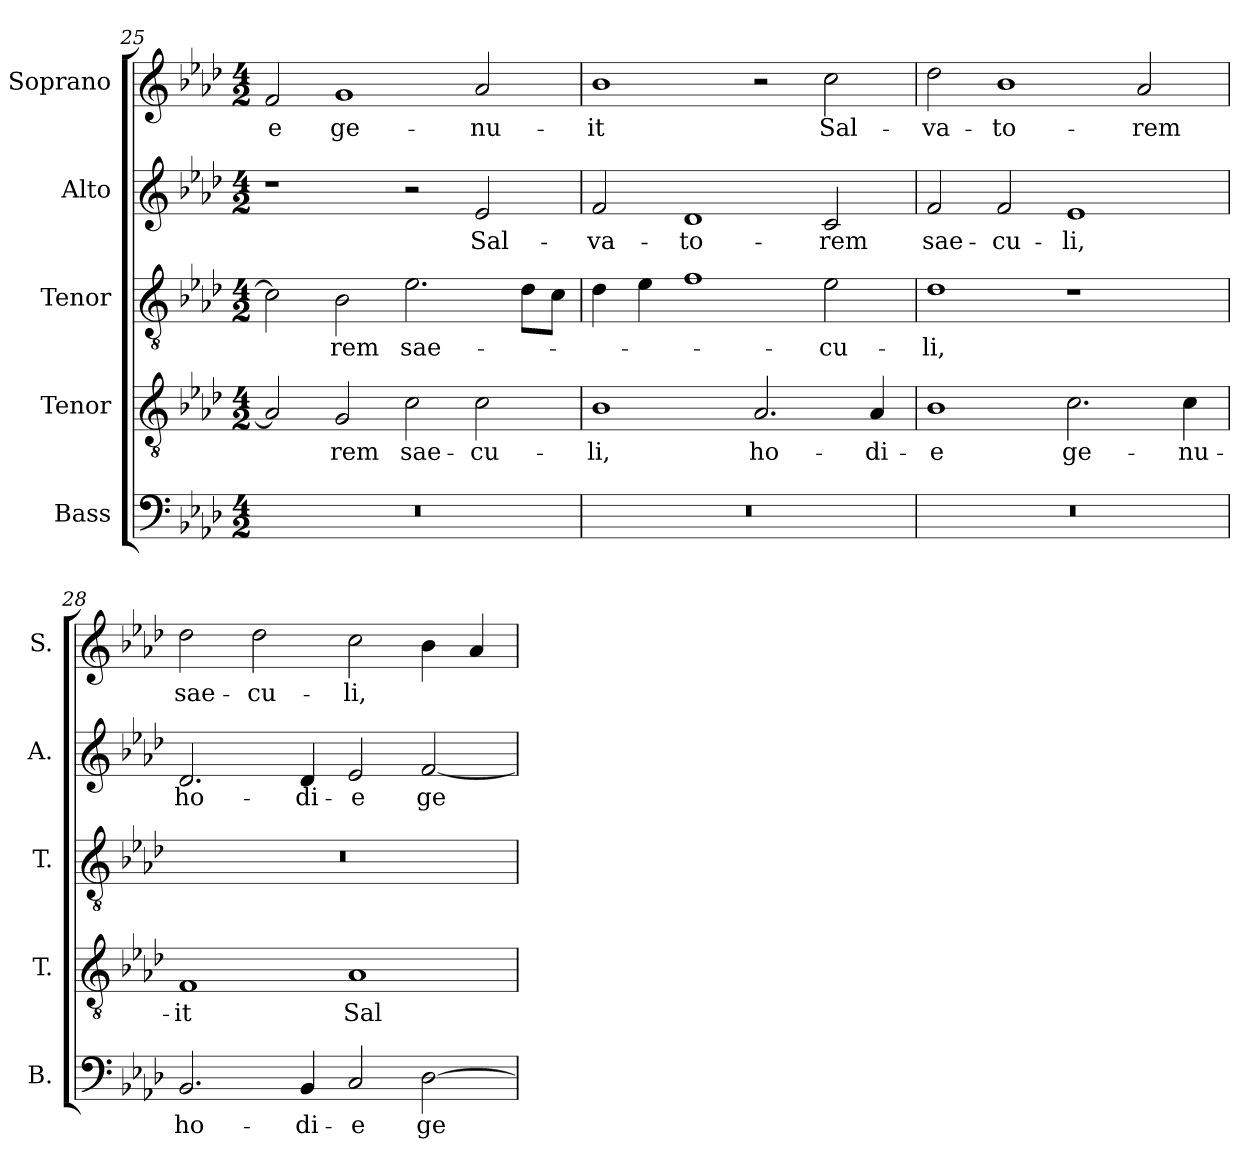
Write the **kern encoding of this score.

**kern	**text	**kern	**text	**kern	**text	**kern	**text	**kern	**text
*part5	*part5	*part4	*part4	*part3	*part3	*part2	*part2	*part1	*part1
*staff5	*staff5	*staff4	*staff4	*staff3	*staff3	*staff2	*staff2	*staff1	*staff1
*I"Bass	*	*I"Tenor	*	*I"Tenor	*	*I"Alto	*	*I"Soprano	*
*I'B.	*	*I'T.	*	*I'T.	*	*I'A.	*	*I'S.	*
*clefF4	*	*clefGv2	*	*clefGv2	*	*clefG2	*	*clefG2	*
*	*	*ITrd7c12	*	*ITrd7c12	*	*	*	*	*
*k[b-e-a-d-]	*	*k[b-e-a-d-]	*	*k[b-e-a-d-]	*	*k[b-e-a-d-]	*	*k[b-e-a-d-]	*
*A-:	*	*A-:	*	*A-:	*	*A-:	*	*A-:	*
*M4/2	*	*M4/2	*	*M4/2	*	*M4/2	*	*M4/2	*
=25	=25	=25	=25	=25	=25	=25	=25	=25	=25
!LO:N:vis=1	!	!	!	!	!	!	!	!	!
!	!	!	!	!	!	!	!	!	!LO:LY:b:color=#000000
0r	.	2AA-i/]	.	2Ci\]	.	1r	.	2fi/	-e
!	!	!	!LO:LY:b:color=#000000	!	!	!	!	!	!
!	!	!	!	!	!LO:LY:b:color=#000000	!	!	!	!
!	!	!	!	!	!	!	!	!	!LO:LY:b:color=#000000
.	.	2GGi/	-rem	2BB-i\	-rem	.	.	1gi	ge-
!	!	!	!LO:LY:b:color=#000000	!	!	!	!	!	!
!	!	!	!	!	!LO:LY:b:color=#000000	!	!	!	!
.	.	2Ci\	sae-	2.E-i\	sae-	2r	.	.	.
!	!	!	!LO:LY:b:color=#000000	!	!	!	!	!	!
!	!	!	!	!	!	!	!LO:LY:b:color=#000000	!	!
!	!	!	!	!	!	!	!	!	!LO:LY:b:color=#000000
.	.	2Ci\	-cu-	.	.	2e-i/	Sal-	2a-i/	-nu-
.	.	.	.	8D-i\L	.	.	.	.	.
.	.	.	.	8Ci\J	.	.	.	.	.
=26	=26	=26	=26	=26	=26	=26	=26	=26	=26
!LO:N:vis=1	!	!	!	!	!	!	!	!	!
!	!	!	!LO:LY:b:color=#000000	!	!	!	!	!	!
!	!	!	!	!	!	!	!LO:LY:b:color=#000000	!	!
!	!	!	!	!	!	!	!	!	!LO:LY:b:color=#000000
0r	.	1BB-i	-li,	4D-i\	.	2fi/	-va-	1b-i	-it
.	.	.	.	4E-i\	.	.	.	.	.
!	!	!	!	!	!	!	!LO:LY:b:color=#000000	!	!
.	.	.	.	1Fi	.	1d-i	-to-	.	.
!	!	!	!LO:LY:b:color=#000000	!	!	!	!	!	!
.	.	2.AA-i/	ho-	.	.	.	.	2r	.
!	!	!	!	!	!LO:LY:b:color=#000000	!	!	!	!
!	!	!	!	!	!	!	!LO:LY:b:color=#000000	!	!
!	!	!	!	!	!	!	!	!	!LO:LY:b:color=#000000
.	.	.	.	2E-i\	-cu-	2ci/	-rem	2cci\	Sal-
!	!	!	!LO:LY:b:color=#000000	!	!	!	!	!	!
.	.	4AA-i/	-di-	.	.	.	.	.	.
=27	=27	=27	=27	=27	=27	=27	=27	=27	=27
!LO:N:vis=1	!	!	!	!	!	!	!	!	!
!	!	!	!LO:LY:b:color=#000000	!	!	!	!	!	!
!	!	!	!	!	!LO:LY:b:color=#000000	!	!	!	!
!	!	!	!	!	!	!	!LO:LY:b:color=#000000	!	!
!	!	!	!	!	!	!	!	!	!LO:LY:b:color=#000000
0r	.	1BB-i	-e	1D-i	-li,	2fi/	sae-	2dd-i\	-va-
!	!	!	!	!	!	!	!LO:LY:b:color=#000000	!	!
!	!	!	!	!	!	!	!	!	!LO:LY:b:color=#000000
.	.	.	.	.	.	2fi/	-cu-	1b-i	-to-
!	!	!	!LO:LY:b:color=#000000	!	!	!	!	!	!
!	!	!	!	!	!	!	!LO:LY:b:color=#000000	!	!
.	.	2.Ci\	ge-	1r	.	1e-i	-li,	.	.
!	!	!	!	!	!	!	!	!	!LO:LY:b:color=#000000
.	.	.	.	.	.	.	.	2a-i/	-rem
!	!	!	!LO:LY:b:color=#000000	!	!	!	!	!	!
.	.	4Ci\	-nu-	.	.	.	.	.	.
=28	=28	=28	=28	=28	=28	=28	=28	=28	=28
!	!LO:LY:b:color=#000000	!	!	!	!	!	!	!	!
!	!	!	!LO:LY:b:color=#000000	!LO:N:vis=1	!	!	!	!	!
!	!	!	!	!	!	!	!LO:LY:b:color=#000000	!	!
!	!	!	!	!	!	!	!	!	!LO:LY:b:color=#000000
2.BB-i/	ho-	1FFi	-it	0r	.	2.d-i/	ho-	2dd-i\	sae-
!	!	!	!	!	!	!	!	!	!LO:LY:b:color=#000000
.	.	.	.	.	.	.	.	2dd-i\	-cu-
!	!LO:LY:b:color=#000000	!	!	!	!	!	!	!	!
!	!	!	!	!	!	!	!LO:LY:b:color=#000000	!	!
4BB-i/	-di-	.	.	.	.	4d-i/	-di-	.	.
!	!LO:LY:b:color=#000000	!	!	!	!	!	!	!	!
!	!	!	!LO:LY:b:color=#000000	!	!	!	!	!	!
!	!	!	!	!	!	!	!LO:LY:b:color=#000000	!	!
!	!	!	!	!	!	!	!	!	!LO:LY:b:color=#000000
2Ci/	-e	1AA-i	Sal-	.	.	2e-i/	-e	2cci\	-li,
!	!LO:LY:b:color=#000000	!	!	!	!	!	!	!	!
!	!	!	!	!	!	!	!LO:LY:b:color=#000000	!	!
[2D-i\	ge-	.	.	.	.	[2fi/	ge-	4b-i\	.
.	.	.	.	.	.	.	.	4a-i/	.
=	=	=	=	=	=	=	=	=	=
*-	*-	*-	*-	*-	*-	*-	*-	*-	*-
